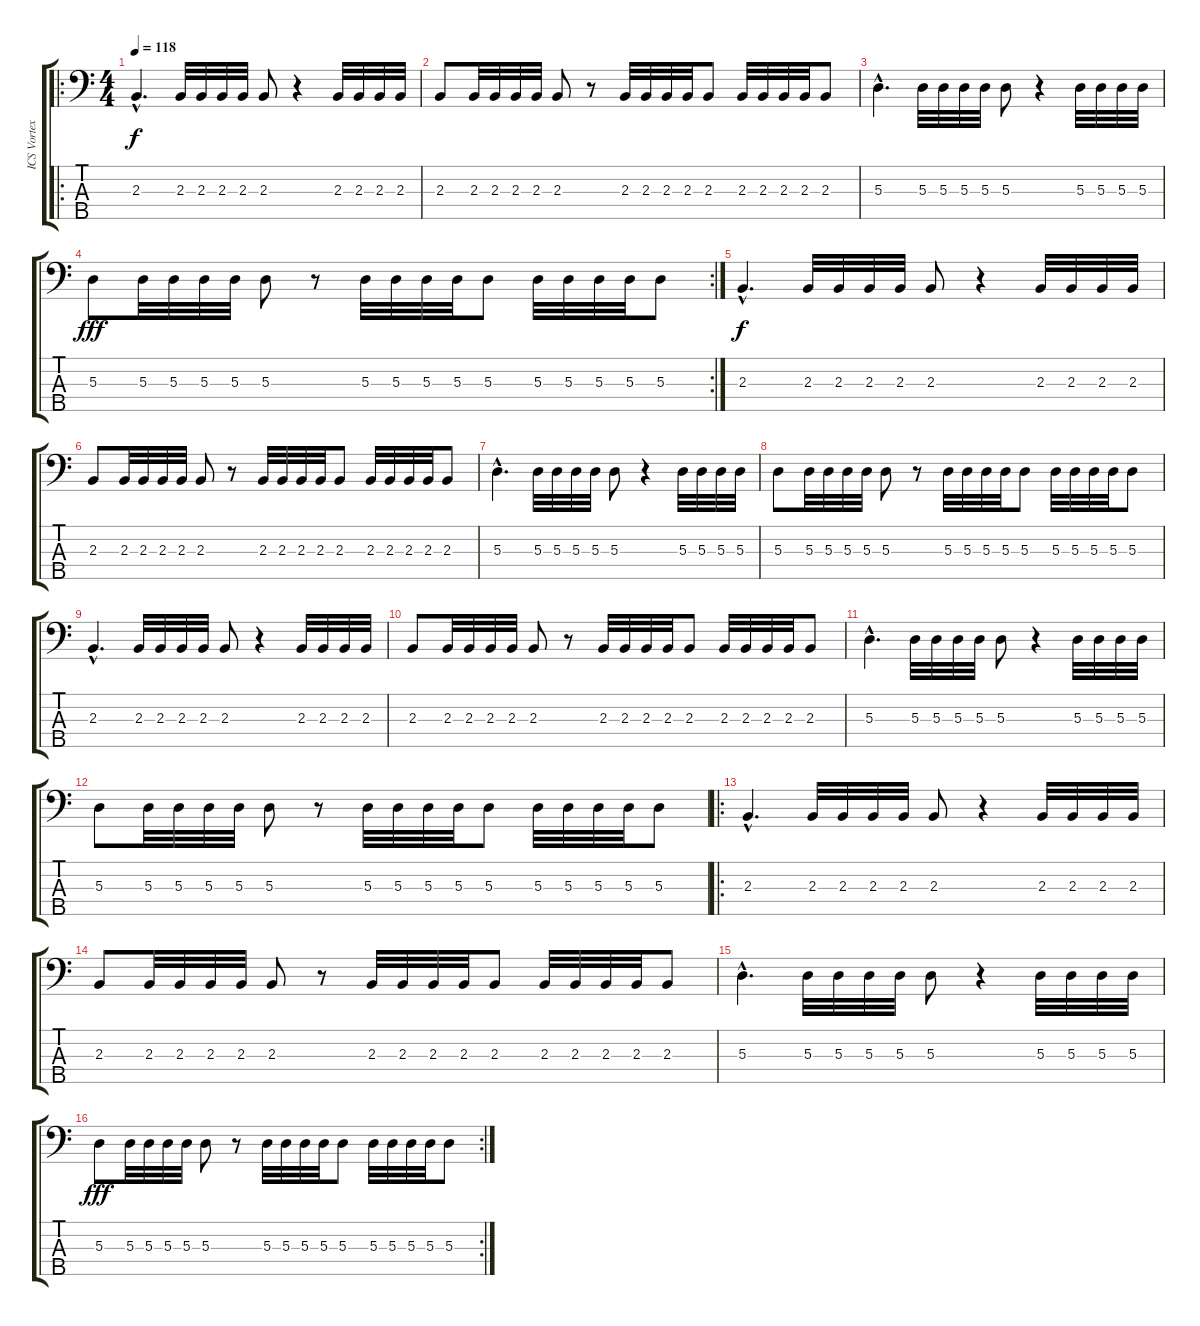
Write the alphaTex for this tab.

\track ("ICS Vortex [Bass]" "ICS Vortex") {instrument electricbassfinger}
\staff {score tabs}
\tuning (G2 D2 A1 E1 B0) {hide}
\ro
\ts (4 4)
\tempo 118
\clef f4
\ks c
2.3{hac}.4{d dy f} 2.3.32 2.3.32 2.3.32 2.3.32 2.3.8 r.4 2.3.32 2.3.32 2.3.32 2.3.32 |
2.3.8 2.3.32 2.3.32 2.3.32 2.3.32 2.3.8 r.8 2.3.32 2.3.32 2.3.32 2.3.32 2.3.8 2.3.32 2.3.32 2.3.32 2.3.32 2.3.8 |
5.3{hac}.4{d} 5.3.32 5.3.32 5.3.32 5.3.32 5.3.8 r.4 5.3.32 5.3.32 5.3.32 5.3.32 |
\rc 2
5.3.8{dy fff} 5.3.32 5.3.32 5.3.32 5.3.32 5.3.8 r.8 5.3.32 5.3.32 5.3.32 5.3.32 5.3.8 5.3.32 5.3.32 5.3.32 5.3.32 5.3.8 |
2.3{hac}.4{d dy f} 2.3.32 2.3.32 2.3.32 2.3.32 2.3.8 r.4 2.3.32 2.3.32 2.3.32 2.3.32 |
2.3.8 2.3.32 2.3.32 2.3.32 2.3.32 2.3.8 r.8 2.3.32 2.3.32 2.3.32 2.3.32 2.3.8 2.3.32 2.3.32 2.3.32 2.3.32 2.3.8 |
5.3{hac}.4{d} 5.3.32 5.3.32 5.3.32 5.3.32 5.3.8 r.4 5.3.32 5.3.32 5.3.32 5.3.32 |
5.3.8 5.3.32 5.3.32 5.3.32 5.3.32 5.3.8 r.8 5.3.32 5.3.32 5.3.32 5.3.32 5.3.8 5.3.32 5.3.32 5.3.32 5.3.32 5.3.8 |
2.3{hac}.4{d} 2.3.32 2.3.32 2.3.32 2.3.32 2.3.8 r.4 2.3.32 2.3.32 2.3.32 2.3.32 |
2.3.8 2.3.32 2.3.32 2.3.32 2.3.32 2.3.8 r.8 2.3.32 2.3.32 2.3.32 2.3.32 2.3.8 2.3.32 2.3.32 2.3.32 2.3.32 2.3.8 |
5.3{hac}.4{d} 5.3.32 5.3.32 5.3.32 5.3.32 5.3.8 r.4 5.3.32 5.3.32 5.3.32 5.3.32 |
5.3.8 5.3.32 5.3.32 5.3.32 5.3.32 5.3.8 r.8 5.3.32 5.3.32 5.3.32 5.3.32 5.3.8 5.3.32 5.3.32 5.3.32 5.3.32 5.3.8 |
\ro
2.3{hac}.4{d} 2.3.32 2.3.32 2.3.32 2.3.32 2.3.8 r.4 2.3.32 2.3.32 2.3.32 2.3.32 |
2.3.8 2.3.32 2.3.32 2.3.32 2.3.32 2.3.8 r.8 2.3.32 2.3.32 2.3.32 2.3.32 2.3.8 2.3.32 2.3.32 2.3.32 2.3.32 2.3.8 |
5.3{hac}.4{d} 5.3.32 5.3.32 5.3.32 5.3.32 5.3.8 r.4 5.3.32 5.3.32 5.3.32 5.3.32 |
\rc 2
5.3.8{dy fff} 5.3.32 5.3.32 5.3.32 5.3.32 5.3.8 r.8 5.3.32 5.3.32 5.3.32 5.3.32 5.3.8 5.3.32 5.3.32 5.3.32 5.3.32 5.3.8
